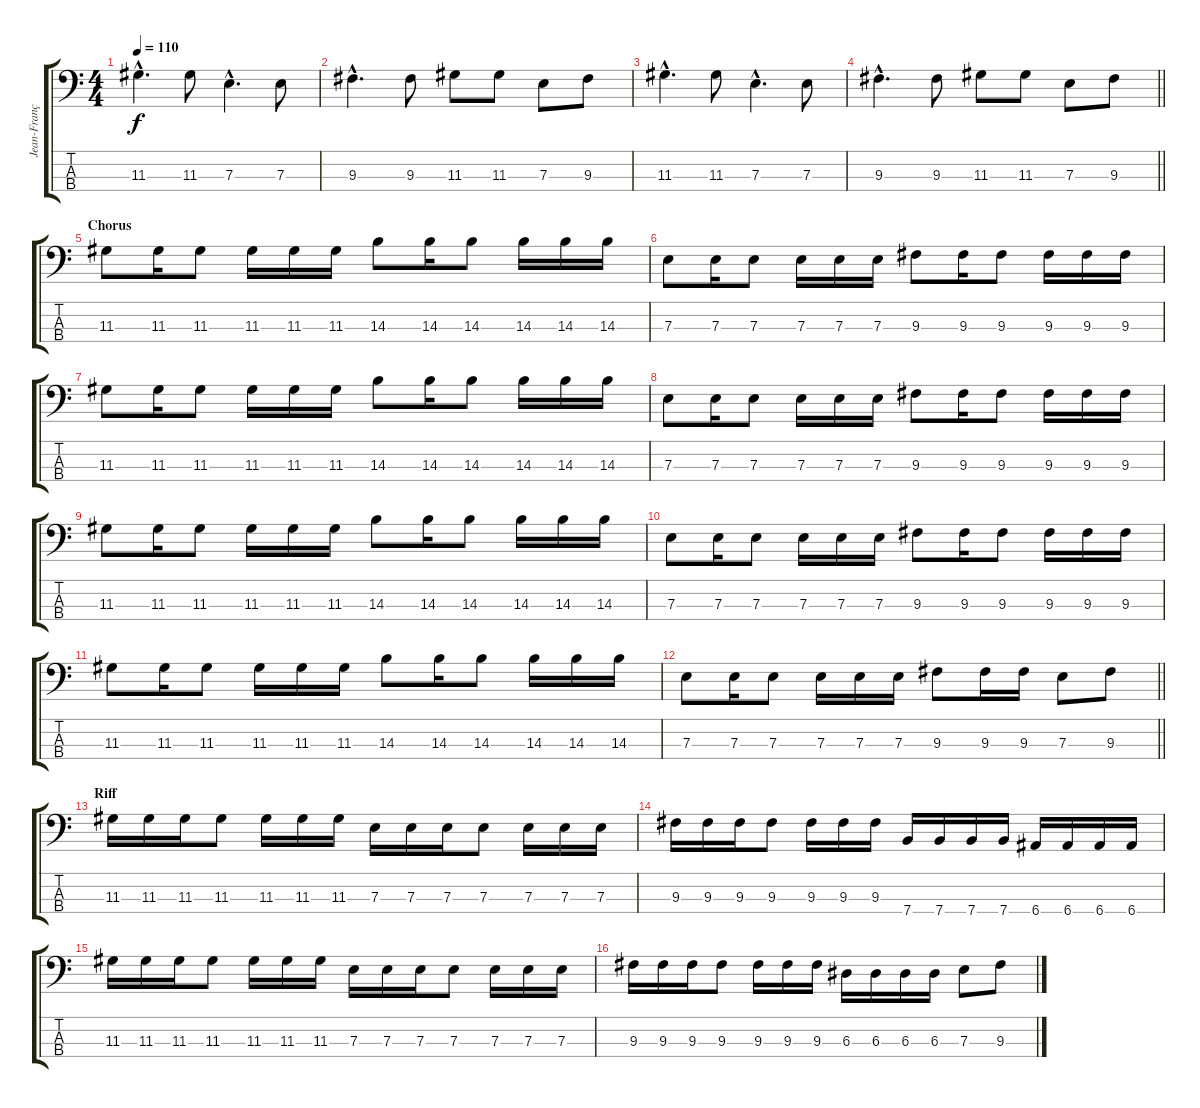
\track ("Jean-François Paré" "Jean-Franç") {instrument electricbasspick}
\staff {score tabs}
\tuning (G2 D2 A1 E1) {hide}
\ts (4 4)
\tempo 110
\clef f4
\ks c
11.3{hac}.4{d dy f} 11.3.8 7.3{hac}.4{d} 7.3.8 |
9.3{hac}.4{d} 9.3.8 11.3.8 11.3.8 7.3.8 9.3.8 |
11.3{hac}.4{d} 11.3.8 7.3{hac}.4{d} 7.3.8 |
\barLineRight lightlight
9.3{hac}.4{d} 9.3.8 11.3.8 11.3.8 7.3.8 9.3.8 |
\section ("" "Chorus")
11.3.8 11.3.16 11.3.8 11.3.16 11.3.16 11.3.16 14.3.8 14.3.16 14.3.8 14.3.16 14.3.16 14.3.16 |
7.3.8 7.3.16 7.3.8 7.3.16 7.3.16 7.3.16 9.3.8 9.3.16 9.3.8 9.3.16 9.3.16 9.3.16 |
11.3.8 11.3.16 11.3.8 11.3.16 11.3.16 11.3.16 14.3.8 14.3.16 14.3.8 14.3.16 14.3.16 14.3.16 |
7.3.8 7.3.16 7.3.8 7.3.16 7.3.16 7.3.16 9.3.8 9.3.16 9.3.8 9.3.16 9.3.16 9.3.16 |
11.3.8 11.3.16 11.3.8 11.3.16 11.3.16 11.3.16 14.3.8 14.3.16 14.3.8 14.3.16 14.3.16 14.3.16 |
7.3.8 7.3.16 7.3.8 7.3.16 7.3.16 7.3.16 9.3.8 9.3.16 9.3.8 9.3.16 9.3.16 9.3.16 |
11.3.8 11.3.16 11.3.8 11.3.16 11.3.16 11.3.16 14.3.8 14.3.16 14.3.8 14.3.16 14.3.16 14.3.16 |
\barLineRight lightlight
7.3.8 7.3.16 7.3.8 7.3.16 7.3.16 7.3.16 9.3.8 9.3.16 9.3.16 7.3.8 9.3.8 |
\section ("" "Riff")
11.3.16 11.3.16 11.3.16 11.3.8 11.3.16 11.3.16 11.3.16 7.3.16 7.3.16 7.3.16 7.3.8 7.3.16 7.3.16 7.3.16 |
9.3.16 9.3.16 9.3.16 9.3.8 9.3.16 9.3.16 9.3.16 7.4.16 7.4.16 7.4.16 7.4.16 6.4.16 6.4.16 6.4.16 6.4.16 |
11.3.16 11.3.16 11.3.16 11.3.8 11.3.16 11.3.16 11.3.16 7.3.16 7.3.16 7.3.16 7.3.8 7.3.16 7.3.16 7.3.16 |
9.3.16 9.3.16 9.3.16 9.3.8 9.3.16 9.3.16 9.3.16 6.3.16 6.3.16 6.3.16 6.3.16 7.3.8 9.3.8
